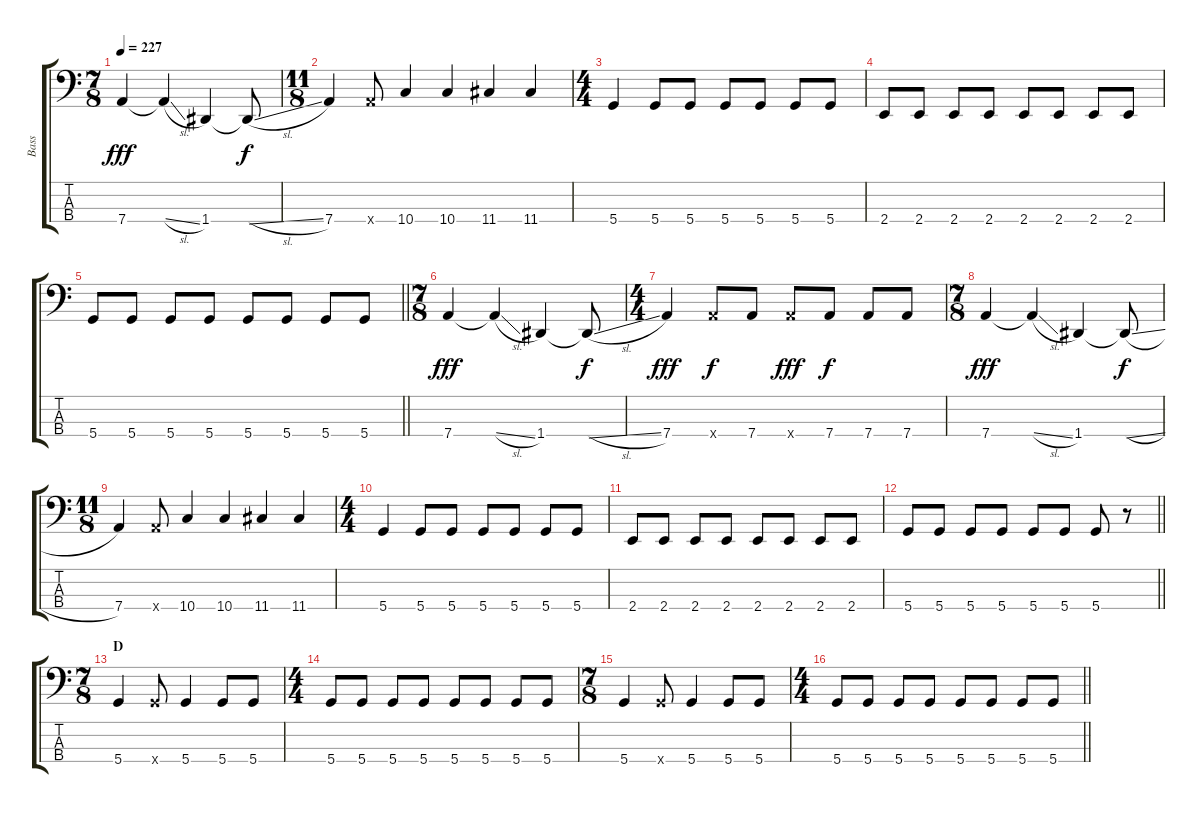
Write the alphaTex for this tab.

\track ("Bass" "Bass") {instrument electricbassfinger}
\staff {score tabs}
\tuning (F2 C2 G1 D1) {hide}
\ts (7 8)
\tempo 227
\clef f4
\ks c
7.4.4{dy fff} 7.4{sl t}.4 1.4.4 1.4{sl t}.8{dy f} |
\ts (11 8)
7.4.4 7.4{x}.8 10.4.4 10.4.4 11.4.4 11.4.4 |
\ts (4 4)
5.4.4 5.4.8 5.4.8 5.4.8 5.4.8 5.4.8 5.4.8 |
2.4.8 2.4.8 2.4.8 2.4.8 2.4.8 2.4.8 2.4.8 2.4.8 |
\barLineRight lightlight
5.4.8 5.4.8 5.4.8 5.4.8 5.4.8 5.4.8 5.4.8 5.4.8 |
\ts (7 8)
\section ("" "")
7.4.4{dy fff volume 16 instrument electricbasspick} 7.4{sl t}.4 1.4.4 1.4{sl t}.8{dy f} |
\ts (4 4)
7.4.4{dy fff} 7.4{x}.8{dy f} 7.4.8 7.4{x}.8{dy fff} 7.4.8{dy f} 7.4.8 7.4.8 |
\ts (7 8)
7.4.4{dy fff} 7.4{sl t}.4 1.4.4 1.4{sl t}.8{dy f} |
\ts (11 8)
7.4.4 7.4{x}.8 10.4.4 10.4.4 11.4.4 11.4.4 |
\ts (4 4)
5.4.4 5.4.8 5.4.8 5.4.8 5.4.8 5.4.8 5.4.8 |
2.4.8 2.4.8 2.4.8 2.4.8 2.4.8 2.4.8 2.4.8 2.4.8 |
\barLineRight lightlight
5.4.8 5.4.8 5.4.8 5.4.8 5.4.8 5.4.8 5.4.8 r.8 |
\ts (7 8)
\section ("" "D")
5.4.4{volume 13 instrument electricbassfinger} 5.4{x}.8 5.4.4 5.4.8 5.4.8 |
\ts (4 4)
5.4.8 5.4.8 5.4.8 5.4.8 5.4.8 5.4.8 5.4.8 5.4.8 |
\ts (7 8)
5.4.4 5.4{x}.8 5.4.4 5.4.8 5.4.8 |
\ts (4 4)
\barLineRight lightlight
5.4.8 5.4.8 5.4.8 5.4.8 5.4.8 5.4.8 5.4.8 5.4.8
